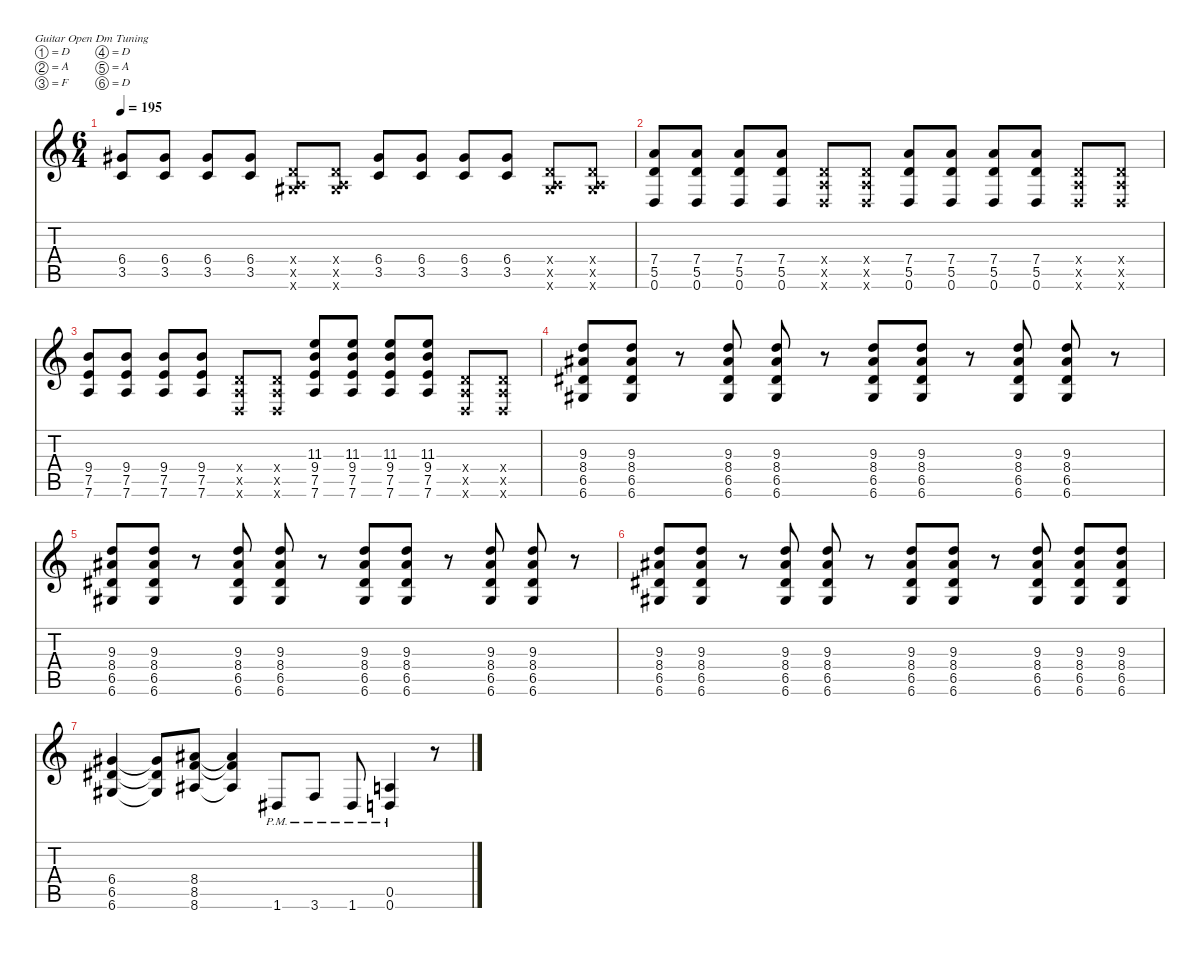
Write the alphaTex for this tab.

\defaultSystemsLayout 4
\hideDynamics
\bracketExtendMode nobrackets
\singleTrackTrackNamePolicy hidden
\multiTrackTrackNamePolicy hidden
\firstSystemTrackNameMode fullname
\firstSystemTrackNameOrientation horizontal
\otherSystemsTrackNameOrientation horizontal
\track ("Guitar 2" "dist.guit.") {instrument distortionguitar}
\staff {score tabs}
\tuning (D4 A3 F3 D3 A2 D2)
\ts (6 4)
\tempo 195
\clef g2
\ks c
(6.4{acc #} 3.5).8{dy f beam Up} (6.4{acc #} 3.5).8{beam Up} (6.4{acc #} 3.5).8{beam Up} (6.4{acc #} 3.5).8{beam Up} (0.4{x} 0.5{x} 6.6{x acc #}).8{beam Up} (0.4{x} 0.5{x} 6.6{x acc #}).8{beam Up} (6.4{acc #} 3.5).8{beam Up} (6.4{acc #} 3.5).8{beam Up} (6.4{acc #} 3.5).8{beam Up} (6.4{acc #} 3.5).8{beam Up} (0.4{x} 0.5{x} 6.6{x acc #}).8{beam Up} (0.4{x} 0.5{x} 6.6{x acc #}).8{beam Up} |
(7.4 5.5 0.6).8{beam Up} (7.4 5.5 0.6).8{beam Up} (7.4 5.5 0.6).8{beam Up} (7.4 5.5 0.6).8{beam Up} (0.4{x} 0.5{x} 0.6{x}).8{beam Up} (0.4{x} 0.5{x} 0.6{x}).8{beam Up} (7.4 5.5 0.6).8{beam Up} (7.4 5.5 0.6).8{beam Up} (7.4 5.5 0.6).8{beam Up} (7.4 5.5 0.6).8{beam Up} (0.4{x} 0.5{x} 0.6{x}).8{beam Up} (0.4{x} 0.5{x} 0.6{x}).8{beam Up} |
(9.4 7.5 7.6).8{beam Up} (9.4 7.5 7.6).8{beam Up} (9.4 7.5 7.6).8{beam Up} (9.4 7.5 7.6).8{beam Up} (0.4{x} 0.5{x} 0.6{x}).8{beam Up} (0.4{x} 0.5{x} 0.6{x}).8{beam Up} (11.3 9.4 7.5 7.6).8{beam Up} (11.3 9.4 7.5 7.6).8{beam Up} (11.3 9.4 7.5 7.6).8{beam Up} (11.3 9.4 7.5 7.6).8{beam Up} (0.4{x} 0.5{x} 0.6{x}).8{beam Up} (0.4{x} 0.5{x} 0.6{x}).8{beam Up} |
(9.3 8.4{acc #} 6.5{acc #} 6.6{acc #}).8{beam Up} (9.3 8.4{acc #} 6.5{acc #} 6.6{acc #}).8{beam Up} r.8{beam Up} (9.3 8.4{acc #} 6.5{acc #} 6.6{acc #}).8{beam Up} (9.3 8.4{acc #} 6.5{acc #} 6.6{acc #}).8{dy mf beam Up} r.8{beam Up} (9.3 8.4{acc #} 6.5{acc #} 6.6{acc #}).8{dy f beam Up} (9.3 8.4{acc #} 6.5{acc #} 6.6{acc #}).8{beam Up} r.8{beam Up} (9.3 8.4{acc #} 6.5{acc #} 6.6{acc #}).8{beam Up} (9.3 8.4{acc #} 6.5{acc #} 6.6{acc #}).8{beam Up} r.8{beam Up} |
(9.3 8.4{acc #} 6.5{acc #} 6.6{acc #}).8{beam Up} (9.3 8.4{acc #} 6.5{acc #} 6.6{acc #}).8{beam Up} r.8{beam Up} (9.3 8.4{acc #} 6.5{acc #} 6.6{acc #}).8{beam Up} (9.3 8.4{acc #} 6.5{acc #} 6.6{acc #}).8{dy mf beam Up} r.8{beam Up} (9.3 8.4{acc #} 6.5{acc #} 6.6{acc #}).8{dy f beam Up} (9.3 8.4{acc #} 6.5{acc #} 6.6{acc #}).8{beam Up} r.8{beam Up} (9.3 8.4{acc #} 6.5{acc #} 6.6{acc #}).8{beam Up} (9.3 8.4{acc #} 6.5{acc #} 6.6{acc #}).8{beam Up} r.8{beam Up} |
(9.3 8.4{acc #} 6.5{acc #} 6.6{acc #}).8{beam Up} (9.3 8.4{acc #} 6.5{acc #} 6.6{acc #}).8{beam Up} r.8{beam Up} (9.3 8.4{acc #} 6.5{acc #} 6.6{acc #}).8{beam Up} (9.3 8.4{acc #} 6.5{acc #} 6.6{acc #}).8{dy mf beam Up} r.8{beam Up} (9.3 8.4{acc #} 6.5{acc #} 6.6{acc #}).8{dy f beam Up} (9.3 8.4{acc #} 6.5{acc #} 6.6{acc #}).8{beam Up} r.8{beam Up} (9.3 8.4{acc #} 6.5{acc #} 6.6{acc #}).8{beam Up} (9.3 8.4{acc #} 6.5{acc #} 6.6{acc #}).8{beam Up} (9.3 8.4{acc #} 6.5{acc #} 6.6{acc #}).8{beam Up} |
(6.4{acc #} 6.5{acc #} 6.6{acc #}).4{beam Up} (6.4{t acc #} 6.5{t acc #} 6.6{t acc #}).8{beam Up} (8.4{acc #} 8.5 8.6{acc #}).8{beam Up} (8.4{t acc #} 8.5{t} 8.6{t acc #}).4{beam Up} 1.6{pm acc #}.8{dy ff beam Up} 3.6{pm}.8{beam Up} 1.6{pm acc #}.8{beam Up} (0.5{pm} 0.6{pm}).4{beam Up} r.8{beam Up}
